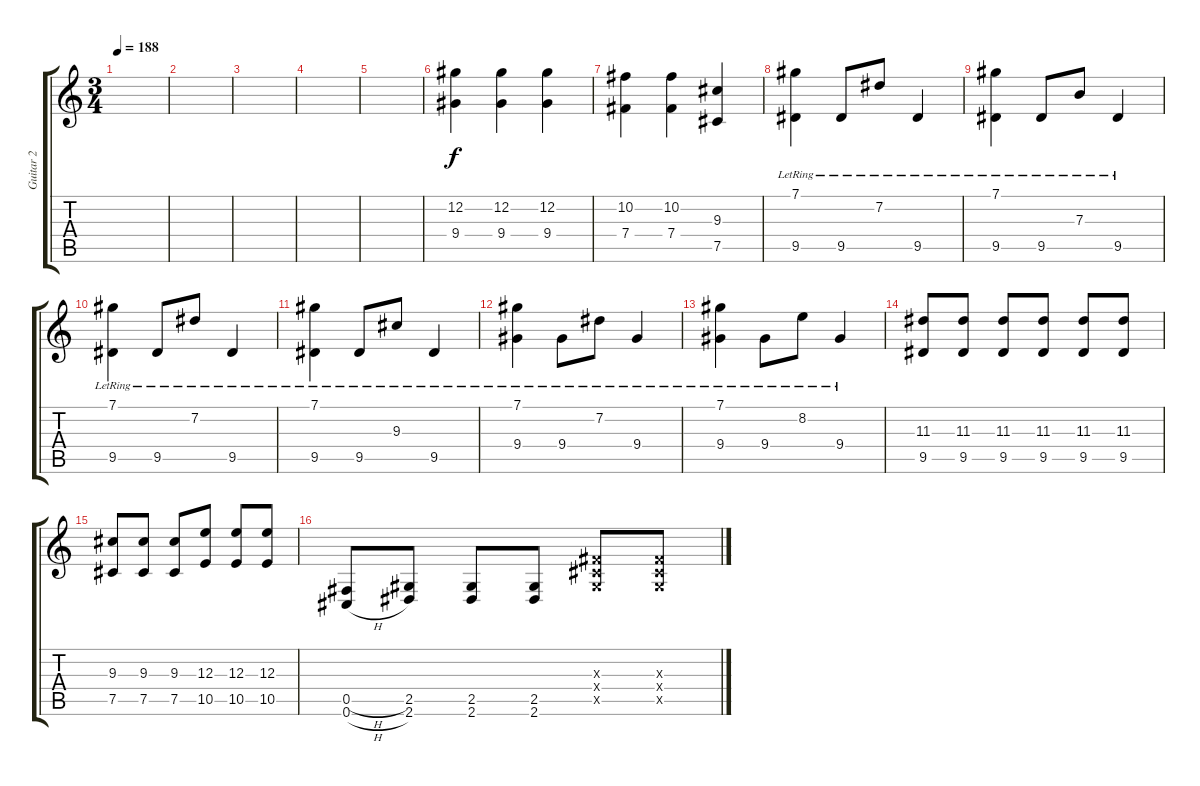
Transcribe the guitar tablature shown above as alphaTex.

\track ("Guitar 2" "Guitar 2") {instrument distortionguitar}
\staff {score tabs}
\tuning (Db4 Ab3 E3 B2 Gb2 Db2) {hide}
\ts (3 4)
\tempo 188
\clef g2
\ks c
|
|
|
|
|
(12.2 9.4).4{volume 11 instrument electricguitarjazz} (12.2 9.4).4 (12.2 9.4).4 |
(10.2 7.4).4 (10.2 7.4).4 (9.3 7.5).4 |
(7.1{lr} 9.5{lr}).4 9.5{lr}.8 7.2{lr}.8 9.5{lr}.4 |
(7.1{lr} 9.5{lr}).4 9.5{lr}.8 7.3{lr}.8 9.5{lr}.4 |
(7.1{lr} 9.5{lr}).4 9.5{lr}.8 7.2{lr}.8 9.5{lr}.4 |
(7.1{lr} 9.5{lr}).4 9.5{lr}.8 9.3{lr}.8 9.5{lr}.4 |
(7.1{lr} 9.4{lr}).4 9.4{lr}.8 7.2{lr}.8 9.4{lr}.4 |
(7.1{lr} 9.4{lr}).4 9.4{lr}.8 8.2{lr}.8 9.4{lr}.4 |
(11.3 9.5).8{volume 13 instrument distortionguitar} (11.3 9.5).8 (11.3 9.5).8 (11.3 9.5).8 (11.3 9.5).8 (11.3 9.5).8 |
(9.3 7.5).8 (9.3 7.5).8 (9.3 7.5).8 (12.3 10.5).8 (12.3 10.5).8 (12.3 10.5).8 |
(0.5{h} 0.6{h}).8 (2.5 2.6).8 (2.5 2.6).8 (2.5 2.6).8 (2.3{x} 2.4{x} 2.5{x}).8 (2.3{x} 2.4{x} 2.5{x}).8
